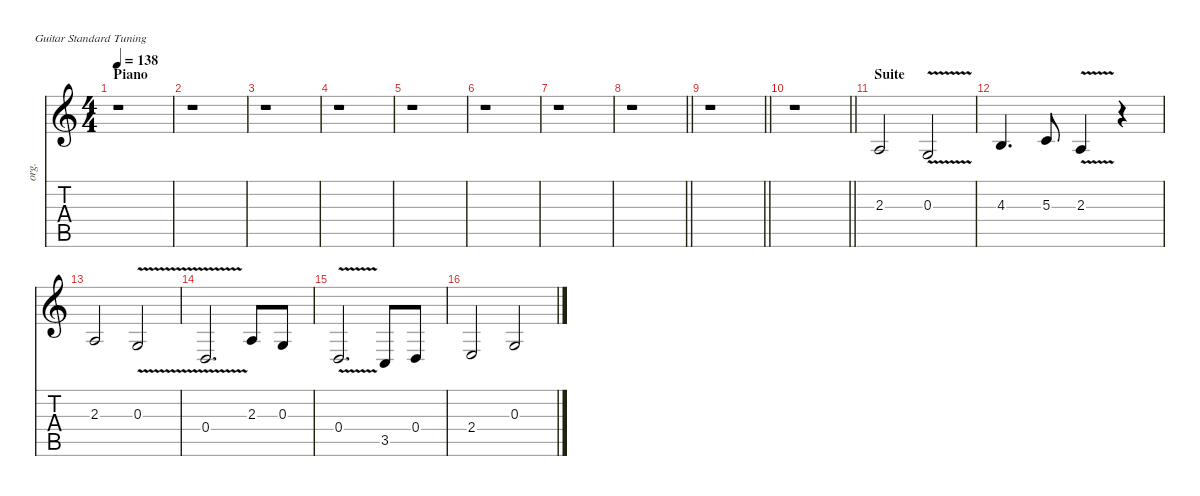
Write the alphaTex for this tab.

\defaultSystemsLayout 4
\hideDynamics
\bracketExtendMode nobrackets
\track ("Chant" "org.") {instrument drawbarorgan}
\staff {score tabs}
\tuning (E4 B3 G3 D3 A2 E2)
\ts (4 4)
\section ("" "Piano")
\tempo 138
\clef g2
\ks aminor
r.1{dy f} |
r.1 |
r.1 |
r.1 |
r.1 |
r.1 |
r.1 |
\barLineRight lightlight
r.1 |
\barLineRight lightlight
r.1 |
\barLineRight lightlight
r.1 |
\section ("" "Suite")
2.3.2 0.3{v}.2 |
4.3.4{d} 5.3.8 2.3{v}.4 r.4 |
2.3.2 0.3{v}.2 |
0.4{v}.2{d} 2.3.8 0.3.8 |
0.4{v}.2{d} 3.5.8 0.4.8 |
2.4.2 0.3.2
